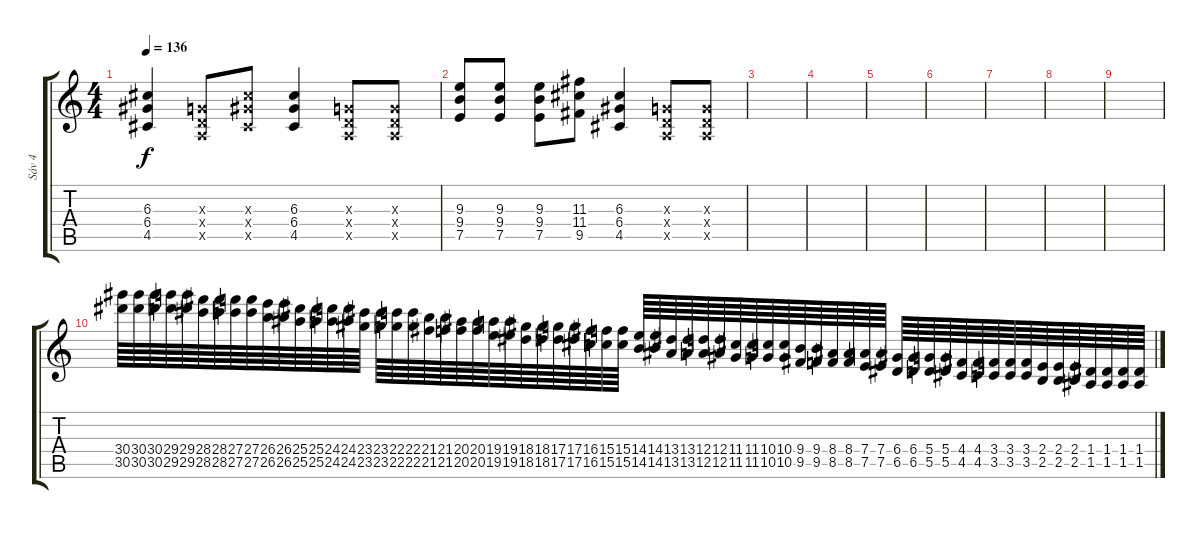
\track ("Sáv 4" "Sáv 4") {instrument overdrivenguitar}
\staff {score tabs}
\tuning (E4 B3 G3 D3 A2 E2) {hide}
\ts (4 4)
\tempo 136
\clef g2
\ks c
(6.3 6.4 4.5).4{dy f} (0.3{x} 0.4{x} 0.5{x}).8 (6.3{x} 6.4{x} 4.5{x}).8 (6.3 6.4 4.5).4 (0.3{x} 0.4{x} 0.5{x}).8 (0.3{x} 0.4{x} 0.5{x}).8 |
(9.3 9.4 7.5).8 (9.3 9.4 7.5).8 (9.3 9.4 7.5).8 (11.3 11.4 9.5).8 (6.3 6.4 4.5).4 (0.3{x} 0.4{x} 0.5{x}).8 (0.3{x} 0.4{x} 0.5{x}).8 |
|
|
|
|
|
|
|
(30.4 30.5).64 (30.4 30.5).64 (30.4 30.5).64 (29.4 29.5).64 (29.4 29.5).64 (28.4 28.5).64 (28.4 28.5).64 (27.4 27.5).64 (27.4 27.5).64 (26.4 26.5).64 (26.4 26.5).64 (25.4 25.5).64 (25.4 25.5).64 (24.4 24.5).64 (24.4 24.5).64 (23.4 23.5).64 (23.4 23.5).64 (22.4 22.5).64 (22.4 22.5).64 (21.4 21.5).64 (21.4 21.5).64 (20.4 20.5).64 (20.4 20.5).64 (19.4 19.5).64 (19.4 19.5).64 (18.4 18.5).64 (18.4 18.5).64 (17.4 17.5).64 (17.4 17.5).64 (16.4 16.5).64 (15.4 15.5).64 (15.4 15.5).64 (14.4 14.5).64 (14.4 14.5).64 (13.4 13.5).64 (13.4 13.5).64 (12.4 12.5).64 (12.4 12.5).64 (11.4 11.5).64 (11.4 11.5).64 (10.4 10.5).64 (10.4 10.5).64 (9.4 9.5).64 (9.4 9.5).64 (8.4 8.5).64 (8.4 8.5).64 (7.4 7.5).64 (7.4 7.5).64 (6.4 6.5).64 (6.4 6.5).64 (5.4 5.5).64 (5.4 5.5).64 (4.4 4.5).64 (4.4 4.5).64 (3.4 3.5).64 (3.4 3.5).64 (3.4 3.5).64 (2.4 2.5).64 (2.4 2.5).64 (2.4 2.5).64 (1.4 1.5).64 (1.4 1.5).64 (1.4 1.5).64 (1.4 1.5).64
